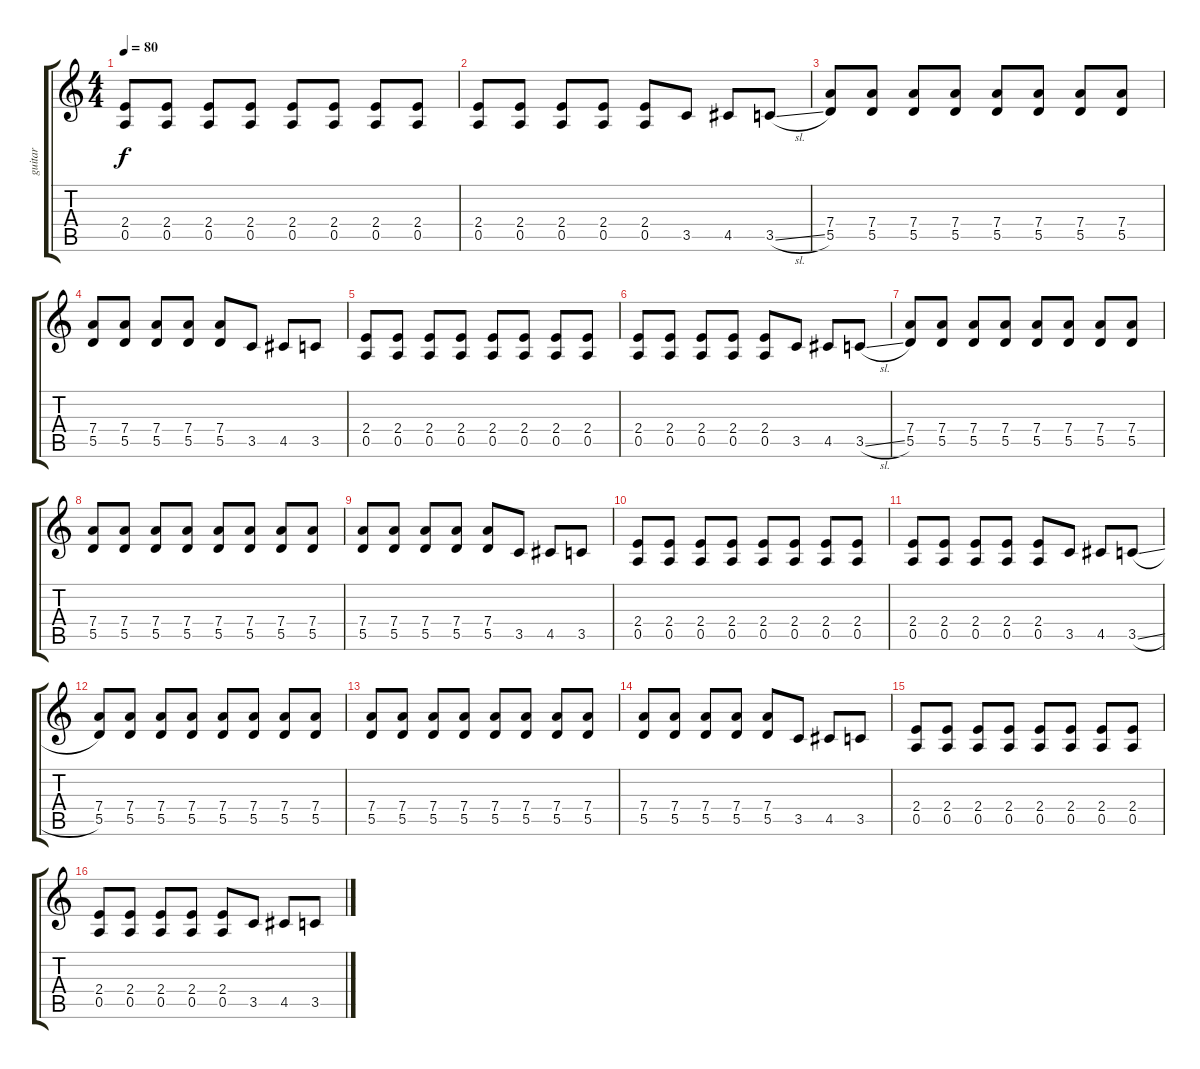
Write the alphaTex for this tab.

\track ("guitar" "guitar") {instrument overdrivenguitar}
\staff {score tabs}
\tuning (E4 B3 G3 D3 A2 E2) {hide}
\ts (4 4)
\tempo 80
\clef g2
\ks c
(2.4 0.5).8{dy f} (2.4 0.5).8 (2.4 0.5).8 (2.4 0.5).8 (2.4 0.5).8 (2.4 0.5).8 (2.4 0.5).8 (2.4 0.5).8 |
(2.4 0.5).8 (2.4 0.5).8 (2.4 0.5).8 (2.4 0.5).8 (2.4 0.5).8 3.5.8 4.5.8 3.5{sl}.8 |
(7.4 5.5).8 (7.4 5.5).8 (7.4 5.5).8 (7.4 5.5).8 (7.4 5.5).8 (7.4 5.5).8 (7.4 5.5).8 (7.4 5.5).8 |
(7.4 5.5).8 (7.4 5.5).8 (7.4 5.5).8 (7.4 5.5).8 (7.4 5.5).8 3.5.8 4.5.8 3.5.8 |
(2.4 0.5).8 (2.4 0.5).8 (2.4 0.5).8 (2.4 0.5).8 (2.4 0.5).8 (2.4 0.5).8 (2.4 0.5).8 (2.4 0.5).8 |
(2.4 0.5).8 (2.4 0.5).8 (2.4 0.5).8 (2.4 0.5).8 (2.4 0.5).8 3.5.8 4.5.8 3.5{sl}.8 |
(7.4 5.5).8 (7.4 5.5).8 (7.4 5.5).8 (7.4 5.5).8 (7.4 5.5).8 (7.4 5.5).8 (7.4 5.5).8 (7.4 5.5).8 |
(7.4 5.5).8 (7.4 5.5).8 (7.4 5.5).8 (7.4 5.5).8 (7.4 5.5).8 (7.4 5.5).8 (7.4 5.5).8 (7.4 5.5).8 |
(7.4 5.5).8 (7.4 5.5).8 (7.4 5.5).8 (7.4 5.5).8 (7.4 5.5).8 3.5.8 4.5.8 3.5.8 |
(2.4 0.5).8 (2.4 0.5).8 (2.4 0.5).8 (2.4 0.5).8 (2.4 0.5).8 (2.4 0.5).8 (2.4 0.5).8 (2.4 0.5).8 |
(2.4 0.5).8 (2.4 0.5).8 (2.4 0.5).8 (2.4 0.5).8 (2.4 0.5).8 3.5.8 4.5.8 3.5{sl}.8 |
(7.4 5.5).8 (7.4 5.5).8 (7.4 5.5).8 (7.4 5.5).8 (7.4 5.5).8 (7.4 5.5).8 (7.4 5.5).8 (7.4 5.5).8 |
(7.4 5.5).8 (7.4 5.5).8 (7.4 5.5).8 (7.4 5.5).8 (7.4 5.5).8 (7.4 5.5).8 (7.4 5.5).8 (7.4 5.5).8 |
(7.4 5.5).8 (7.4 5.5).8 (7.4 5.5).8 (7.4 5.5).8 (7.4 5.5).8 3.5.8 4.5.8 3.5.8 |
(2.4 0.5).8 (2.4 0.5).8 (2.4 0.5).8 (2.4 0.5).8 (2.4 0.5).8 (2.4 0.5).8 (2.4 0.5).8 (2.4 0.5).8 |
(2.4 0.5).8 (2.4 0.5).8 (2.4 0.5).8 (2.4 0.5).8 (2.4 0.5).8 3.5.8 4.5.8 3.5{sl}.8
